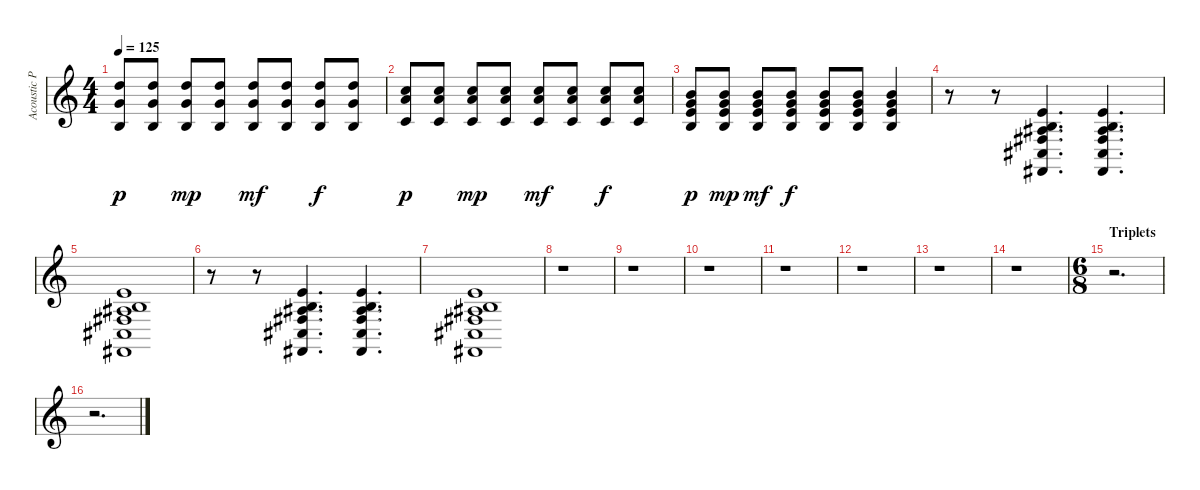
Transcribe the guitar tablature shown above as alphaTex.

\track ("Acoustic Piano (Staff 1)" "Acoustic P") {instrument acousticgrandpiano}
\staff {score}
\tuning (E4 B3 G3 D3 A2 E2 B1) {hide}
\ts (4 4)
\tempo 125
\clef g2
\ks c
(10.1 0.2 12.3).8{dy p} (3.1 15.2 4.3).8 (3.1 15.2 4.3).8{dy mp} (3.1 15.2 4.3).8 (3.1 15.2 4.3).8{dy mf} (3.1 15.2 4.3).8 (3.1 15.2 4.3).8{dy f} (3.1 15.2 4.3).8 |
(8.1 1.2 14.3).8{dy p} (5.1 13.2 5.3).8 (5.1 13.2 5.3).8{dy mp} (5.1 13.2 5.3).8 (5.1 13.2 5.3).8{dy mf} (5.1 13.2 5.3).8 (5.1 13.2 5.3).8{dy f} (5.1 13.2 5.3).8 |
(7.1 0.2 9.3 17.4).8{dy p} (7.1 0.2 9.3 17.4).8{dy mp} (7.1 0.2 9.3 17.4).8{dy mf} (7.1 0.2 9.3 17.4).8{dy f} (7.1 0.2 9.3 17.4).8 (7.1 0.2 9.3 17.4).8 (0.1 0.2 12.3 21.4).4 |
r.8 r.8 (0.1 0.2 3.3 4.4 4.5 2.6).4{d} (0.1 0.2 3.3 4.4 4.5 2.6).4{d} |
(0.1 0.2 3.3 4.4 4.5 2.6).1 |
r.8 r.8 (0.1 0.2 3.3 4.4 4.5 2.6).4{d} (0.1 0.2 3.3 4.4 4.5 2.6).4{d} |
(0.1 0.2 3.3 4.4 4.5 2.6).1 |
r.1 |
r.1 |
r.1 |
r.1 |
r.1 |
r.1 |
r.1 |
\ts (6 8)
\section ("" "Triplets")
r.2{d} |
r.2{d}
